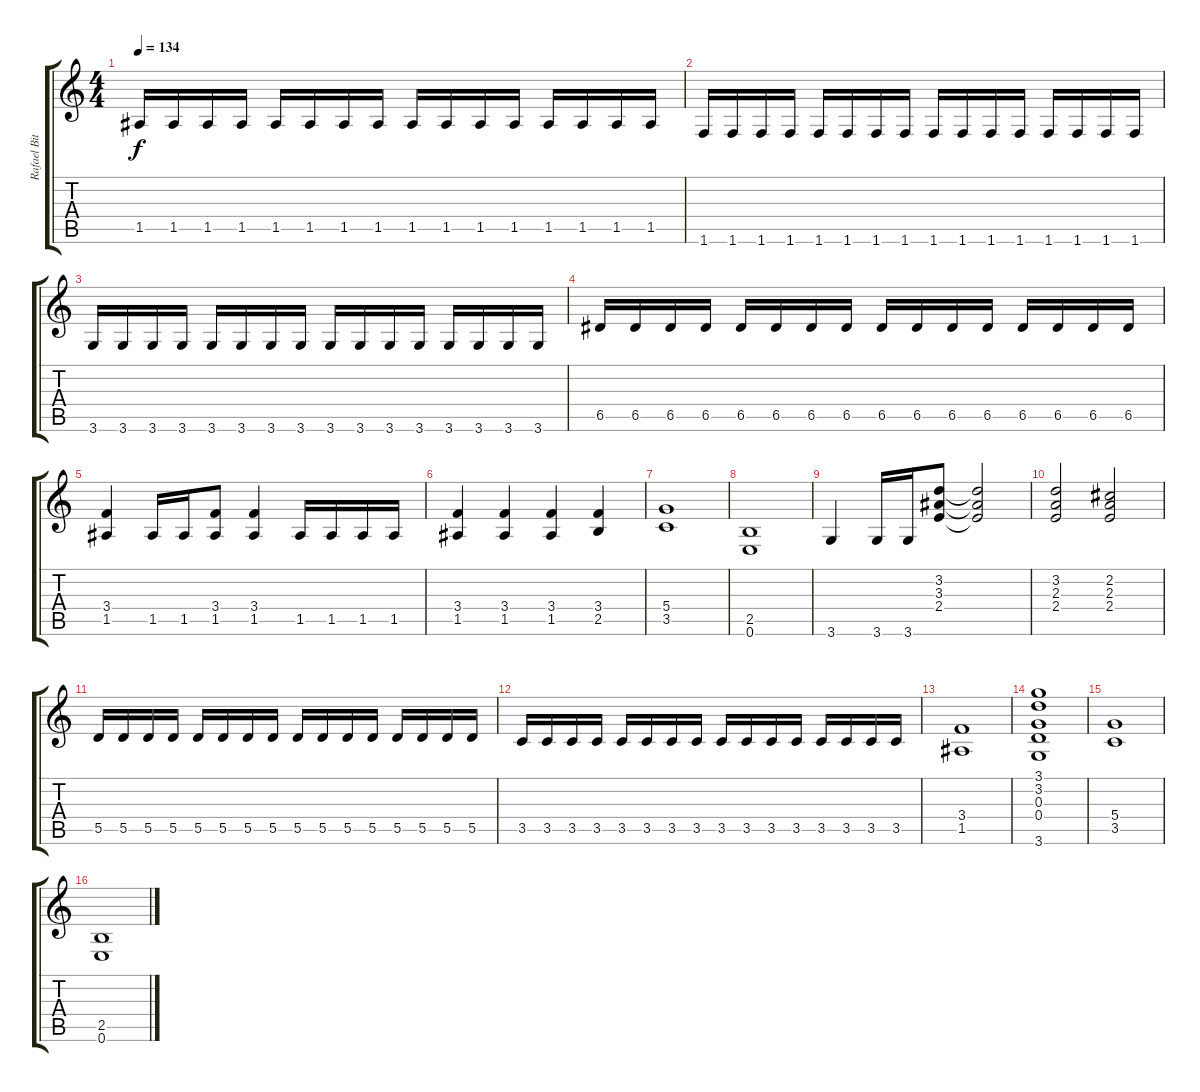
\track ("Rafael Bittencourt" "Rafael Bit") {instrument distortionguitar}
\staff {score tabs}
\tuning (E4 B3 G3 D3 A2 E2) {hide}
\ts (4 4)
\tempo 134
\clef g2
\ks c
1.5.16{dy f} 1.5.16 1.5.16 1.5.16 1.5.16 1.5.16 1.5.16 1.5.16 1.5.16 1.5.16 1.5.16 1.5.16 1.5.16 1.5.16 1.5.16 1.5.16 |
1.6.16 1.6.16 1.6.16 1.6.16 1.6.16 1.6.16 1.6.16 1.6.16 1.6.16 1.6.16 1.6.16 1.6.16 1.6.16 1.6.16 1.6.16 1.6.16 |
3.6.16 3.6.16 3.6.16 3.6.16 3.6.16 3.6.16 3.6.16 3.6.16 3.6.16 3.6.16 3.6.16 3.6.16 3.6.16 3.6.16 3.6.16 3.6.16 |
6.5.16 6.5.16 6.5.16 6.5.16 6.5.16 6.5.16 6.5.16 6.5.16 6.5.16 6.5.16 6.5.16 6.5.16 6.5.16 6.5.16 6.5.16 6.5.16 |
(3.4 1.5).4 1.5.16 1.5.16 (3.4 1.5).8 (3.4 1.5).4 1.5.16 1.5.16 1.5.16 1.5.16 |
(3.4 1.5).4 (3.4 1.5).4 (3.4 1.5).4 (3.4 2.5).4 |
(5.4 3.5).1 |
(2.5 0.6).1 |
3.6.4 3.6.16 3.6.16 (3.2 3.3 2.4).8 (3.2{t} 3.3{t} 2.4{t}).2 |
(3.2 2.3 2.4).2 (2.2 2.3 2.4).2 |
5.5.16 5.5.16 5.5.16 5.5.16 5.5.16 5.5.16 5.5.16 5.5.16 5.5.16 5.5.16 5.5.16 5.5.16 5.5.16 5.5.16 5.5.16 5.5.16 |
3.5.16 3.5.16 3.5.16 3.5.16 3.5.16 3.5.16 3.5.16 3.5.16 3.5.16 3.5.16 3.5.16 3.5.16 3.5.16 3.5.16 3.5.16 3.5.16 |
(3.4 1.5).1 |
(3.1 3.2 0.3 0.4 3.6).1 |
(5.4 3.5).1 |
(2.5 0.6).1
